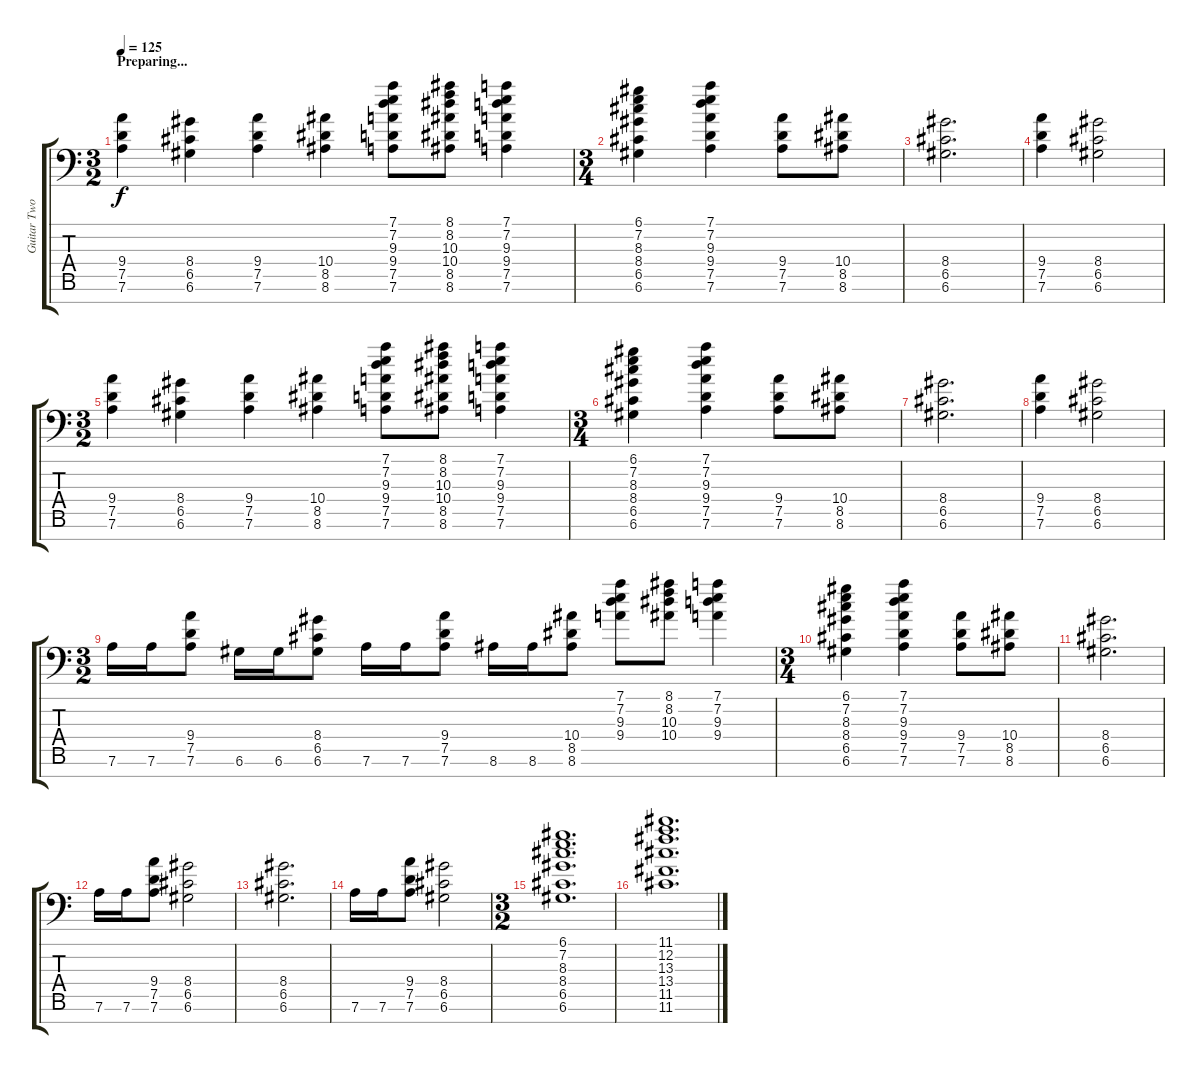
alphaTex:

\track ("Guitar Two" "Guitar Two") {instrument overdrivenguitar}
\staff {score tabs}
\tuning (D4 A3 F3 C3 G2 D2 A1) {hide}
\ts (3 2)
\section ("" "Preparing...")
\tempo 125
\clef f4
\ks c
(9.4 7.5 7.6).4{dy f} (8.4 6.5 6.6).4 (9.4 7.5 7.6).4 (10.4 8.5 8.6).4 (7.1 7.2 9.3 9.4 7.5 7.6).8 (8.1 8.2 10.3 10.4 8.5 8.6).8 (7.1 7.2 9.3 9.4 7.5 7.6).4 |
\ts (3 4)
(6.1 7.2 8.3 8.4 6.5 6.6).4 (7.1 7.2 9.3 9.4 7.5 7.6).4 (9.4 7.5 7.6).8 (10.4 8.5 8.6).8 |
(8.4 6.5 6.6).2{d} |
(9.4 7.5 7.6).4 (8.4 6.5 6.6).2 |
\ts (3 2)
(9.4 7.5 7.6).4 (8.4 6.5 6.6).4 (9.4 7.5 7.6).4 (10.4 8.5 8.6).4 (7.1 7.2 9.3 9.4 7.5 7.6).8 (8.1 8.2 10.3 10.4 8.5 8.6).8 (7.1 7.2 9.3 9.4 7.5 7.6).4 |
\ts (3 4)
(6.1 7.2 8.3 8.4 6.5 6.6).4 (7.1 7.2 9.3 9.4 7.5 7.6).4 (9.4 7.5 7.6).8 (10.4 8.5 8.6).8 |
(8.4 6.5 6.6).2{d} |
(9.4 7.5 7.6).4 (8.4 6.5 6.6).2 |
\ts (3 2)
7.6.16 7.6.16 (9.4 7.5 7.6).8 6.6.16 6.6.16 (8.4 6.5 6.6).8 7.6.16 7.6.16 (9.4 7.5 7.6).8 8.6.16 8.6.16 (10.4 8.5 8.6).8 (7.1 7.2 9.3 9.4).8 (8.1 8.2 10.3 10.4).8 (7.1 7.2 9.3 9.4).4 |
\ts (3 4)
(6.1 7.2 8.3 8.4 6.5 6.6).4 (7.1 7.2 9.3 9.4 7.5 7.6).4 (9.4 7.5 7.6).8 (10.4 8.5 8.6).8 |
(8.4 6.5 6.6).2{d} |
7.6.16 7.6.16 (9.4 7.5 7.6).8 (8.4 6.5 6.6).2 |
(8.4 6.5 6.6).2{d} |
7.6.16 7.6.16 (9.4 7.5 7.6).8 (8.4 6.5 6.6).2 |
\ts (3 2)
(6.1 7.2 8.3 8.4 6.5 6.6).1{d} |
(11.1 12.2 13.3 13.4 11.5 11.6).1{d}
